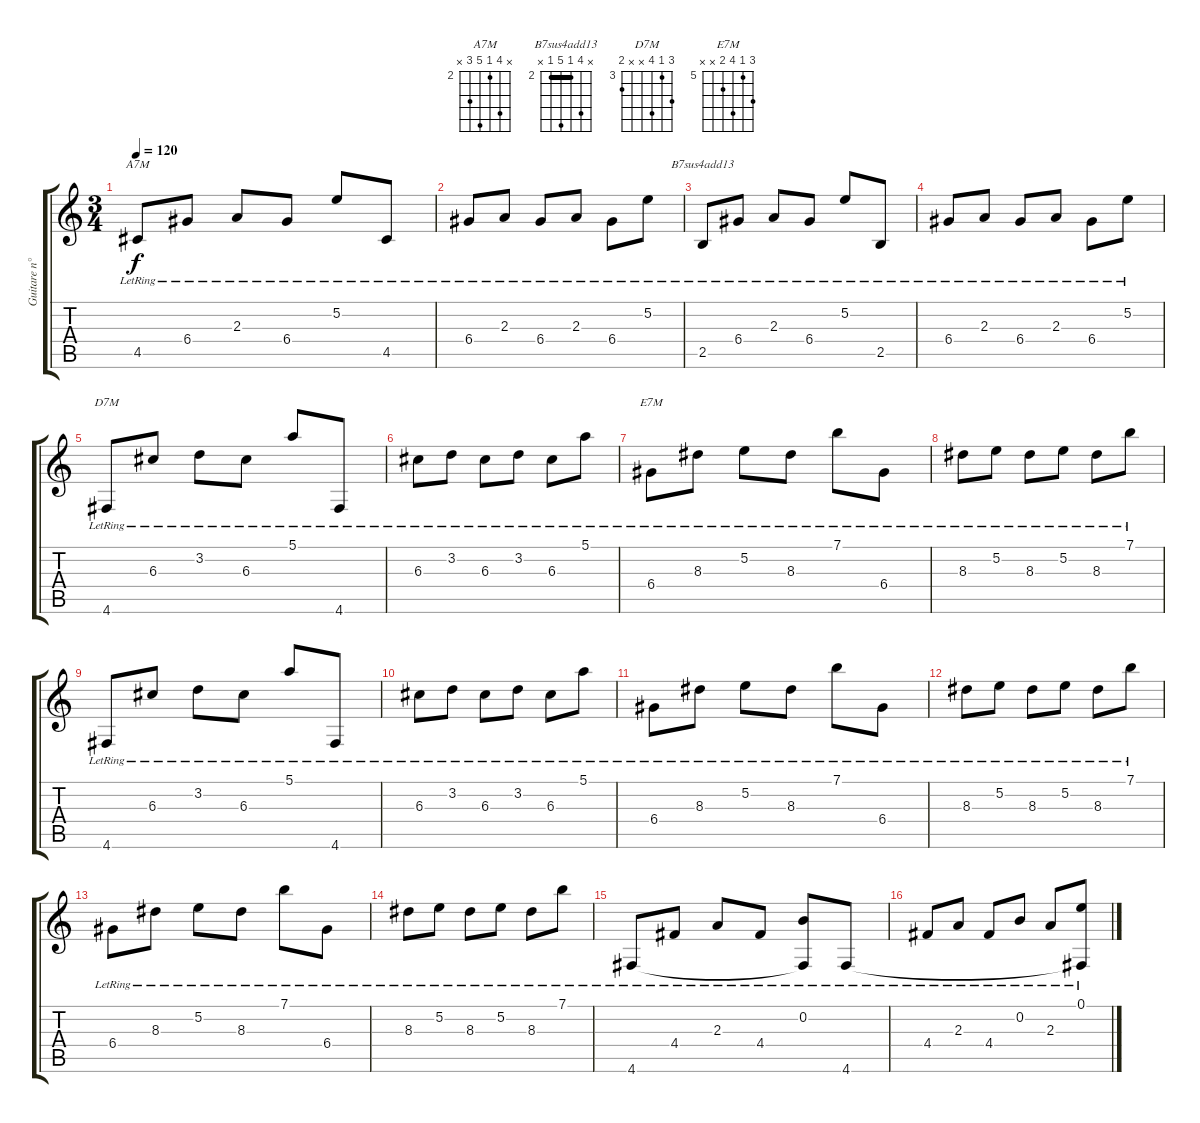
\track ("Guitare n°1" "Guitare n°") {instrument electricguitarjazz}
\staff {score tabs}
\tuning (E4 B3 G3 D3 A2 D2) {hide}
\chord ("A7M" x 5 2 6 4 x) {firstfret 2}
\chord ("B7sus4add13" x 5 2 6 2 x) {firstfret 2 barre 2}
\chord ("D7M" 5 3 6 x x 4) {firstfret 3}
\chord ("E7M" 7 5 8 6 x x) {firstfret 5}
\ts (3 4)
\tempo 120
\clef g2
\ks c
4.5{lr}.8{ch "A7M" dy f} 6.4{lr}.8 2.3{lr}.8 6.4{lr}.8 5.2{lr}.8 4.5{lr}.8 |
6.4{lr}.8 2.3{lr}.8 6.4{lr}.8 2.3{lr}.8 6.4{lr}.8 5.2{lr}.8 |
2.5{lr}.8{ch "B7sus4add13"} 6.4{lr}.8 2.3{lr}.8 6.4{lr}.8 5.2{lr}.8 2.5{lr}.8 |
6.4{lr}.8 2.3{lr}.8 6.4{lr}.8 2.3{lr}.8 6.4{lr}.8 5.2{lr}.8 |
4.6{lr}.8{ch "D7M"} 6.3{lr}.8 3.2{lr}.8 6.3{lr}.8 5.1{lr}.8 4.6{lr}.8 |
6.3{lr}.8 3.2{lr}.8 6.3{lr}.8 3.2{lr}.8 6.3{lr}.8 5.1{lr}.8 |
6.4{lr}.8{ch "E7M"} 8.3{lr}.8 5.2{lr}.8 8.3{lr}.8 7.1{lr}.8 6.4{lr}.8 |
8.3{lr}.8 5.2{lr}.8 8.3{lr}.8 5.2{lr}.8 8.3{lr}.8 7.1{lr}.8 |
4.6{lr}.8 6.3{lr}.8 3.2{lr}.8 6.3{lr}.8 5.1{lr}.8 4.6{lr}.8 |
6.3{lr}.8 3.2{lr}.8 6.3{lr}.8 3.2{lr}.8 6.3{lr}.8 5.1{lr}.8 |
6.4{lr}.8 8.3{lr}.8 5.2{lr}.8 8.3{lr}.8 7.1{lr}.8 6.4{lr}.8 |
8.3{lr}.8 5.2{lr}.8 8.3{lr}.8 5.2{lr}.8 8.3{lr}.8 7.1{lr}.8 |
6.4{lr}.8 8.3{lr}.8 5.2{lr}.8 8.3{lr}.8 7.1{lr}.8 6.4{lr}.8 |
8.3{lr}.8 5.2{lr}.8 8.3{lr}.8 5.2{lr}.8 8.3{lr}.8 7.1{lr}.8 |
4.6{lr}.8 4.4{lr}.8 2.3{lr}.8 4.4{lr}.8 (0.2{lr} 4.6{t}).8 4.6{lr}.8 |
4.4{lr}.8 2.3{lr}.8 4.4{lr}.8 0.2{lr}.8 2.3{lr}.8 (0.1{lr} 4.6{t}).8
